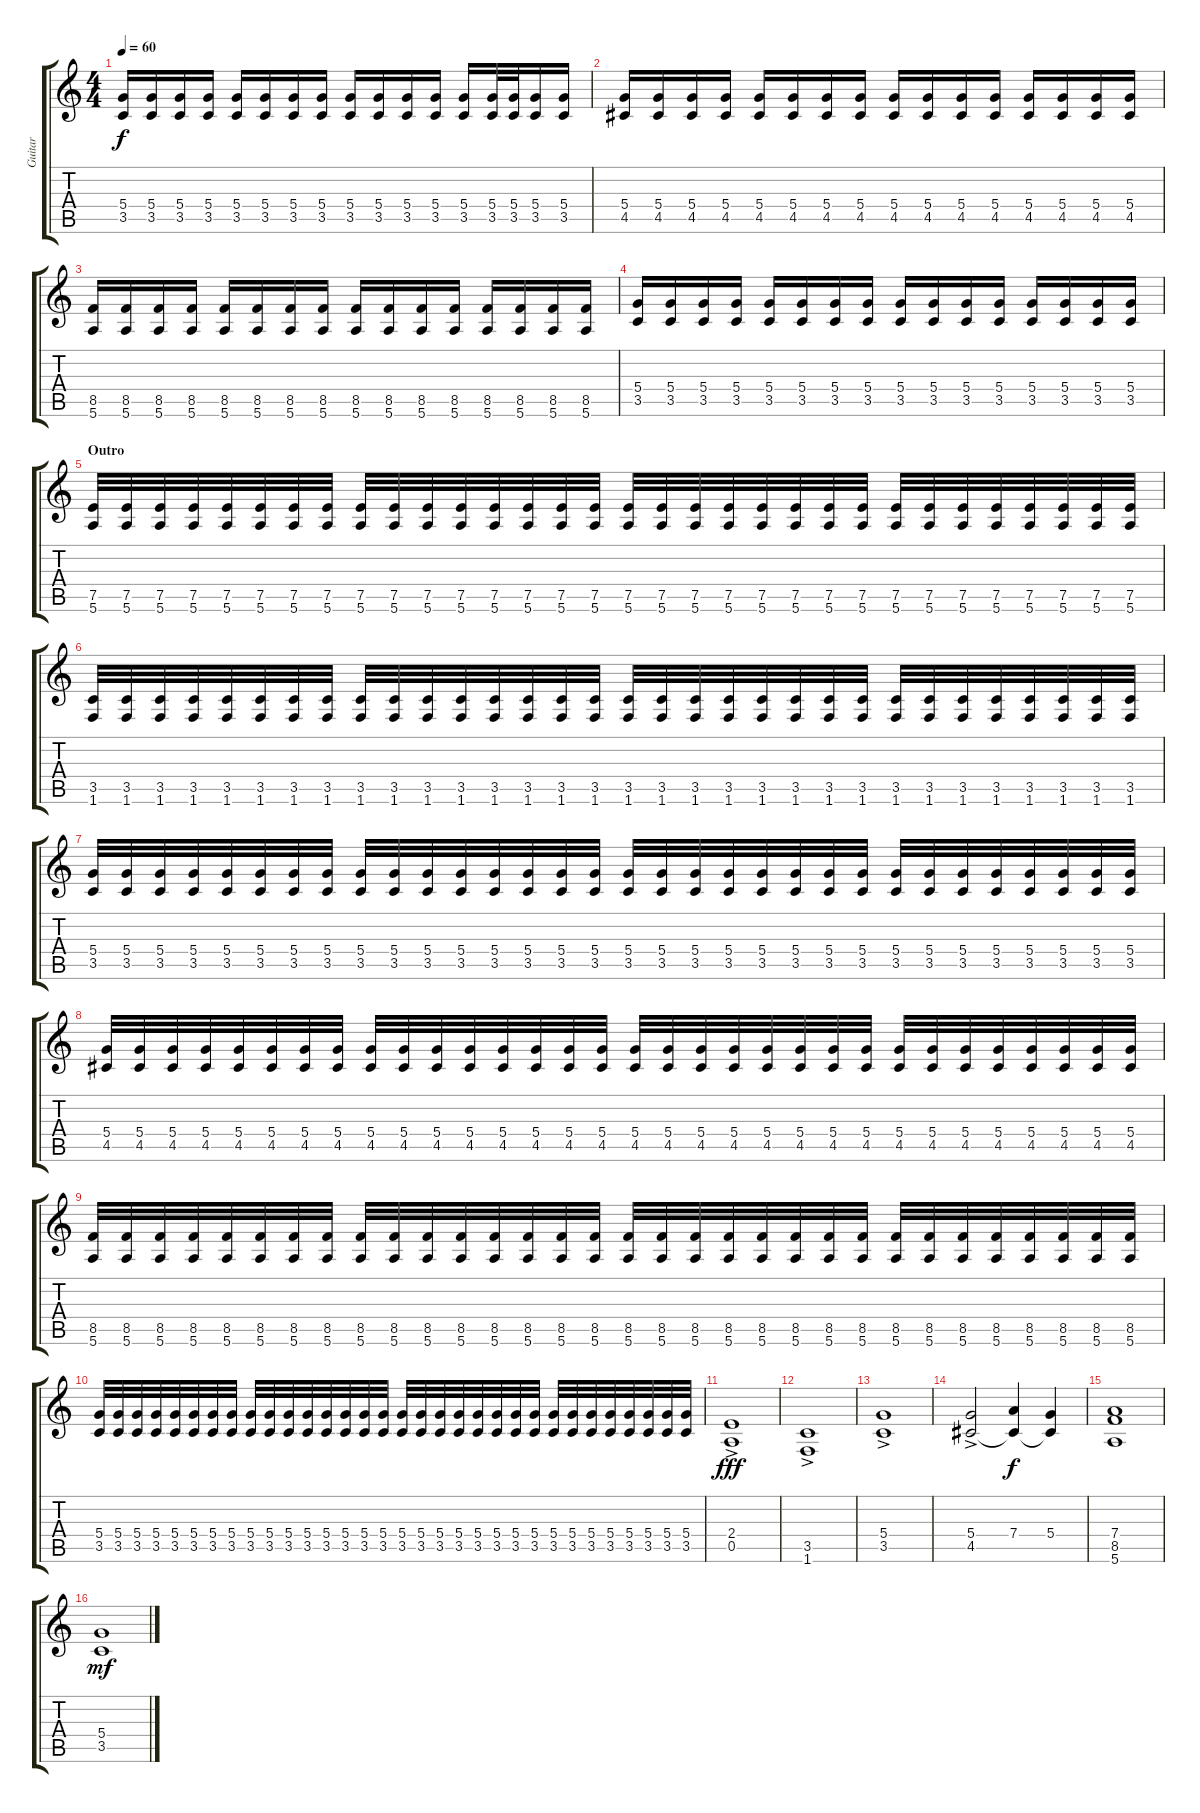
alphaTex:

\track ("Guitar" "Guitar") {instrument overdrivenguitar}
\staff {score tabs}
\tuning (E4 B3 G3 D3 A2 E2) {hide}
\ts (4 4)
\tempo 60
\clef g2
\ks c
(5.4 3.5).16{dy f} (5.4 3.5).16 (5.4 3.5).16 (5.4 3.5).16 (5.4 3.5).16 (5.4 3.5).16 (5.4 3.5).16 (5.4 3.5).16 (5.4 3.5).16 (5.4 3.5).16 (5.4 3.5).16 (5.4 3.5).16 (5.4 3.5).16 (5.4 3.5).32 (5.4 3.5).32 (5.4 3.5).16 (5.4 3.5).16 |
(5.4 4.5).16 (5.4 4.5).16 (5.4 4.5).16 (5.4 4.5).16 (5.4 4.5).16 (5.4 4.5).16 (5.4 4.5).16 (5.4 4.5).16 (5.4 4.5).16 (5.4 4.5).16 (5.4 4.5).16 (5.4 4.5).16 (5.4 4.5).16 (5.4 4.5).16 (5.4 4.5).16 (5.4 4.5).16 |
(8.5 5.6).16 (8.5 5.6).16 (8.5 5.6).16 (8.5 5.6).16 (8.5 5.6).16 (8.5 5.6).16 (8.5 5.6).16 (8.5 5.6).16 (8.5 5.6).16 (8.5 5.6).16 (8.5 5.6).16 (8.5 5.6).16 (8.5 5.6).16 (8.5 5.6).16 (8.5 5.6).16 (8.5 5.6).16 |
(5.4 3.5).16 (5.4 3.5).16 (5.4 3.5).16 (5.4 3.5).16 (5.4 3.5).16 (5.4 3.5).16 (5.4 3.5).16 (5.4 3.5).16 (5.4 3.5).16 (5.4 3.5).16 (5.4 3.5).16 (5.4 3.5).16 (5.4 3.5).16 (5.4 3.5).16 (5.4 3.5).16 (5.4 3.5).16 |
\section ("" "Outro")
(7.5 5.6).32 (7.5 5.6).32 (7.5 5.6).32 (7.5 5.6).32 (7.5 5.6).32 (7.5 5.6).32 (7.5 5.6).32 (7.5 5.6).32 (7.5 5.6).32 (7.5 5.6).32 (7.5 5.6).32 (7.5 5.6).32 (7.5 5.6).32 (7.5 5.6).32 (7.5 5.6).32 (7.5 5.6).32 (7.5 5.6).32 (7.5 5.6).32 (7.5 5.6).32 (7.5 5.6).32 (7.5 5.6).32 (7.5 5.6).32 (7.5 5.6).32 (7.5 5.6).32 (7.5 5.6).32 (7.5 5.6).32 (7.5 5.6).32 (7.5 5.6).32 (7.5 5.6).32 (7.5 5.6).32 (7.5 5.6).32 (7.5 5.6).32 |
(3.5 1.6).32 (3.5 1.6).32 (3.5 1.6).32 (3.5 1.6).32 (3.5 1.6).32 (3.5 1.6).32 (3.5 1.6).32 (3.5 1.6).32 (3.5 1.6).32 (3.5 1.6).32 (3.5 1.6).32 (3.5 1.6).32 (3.5 1.6).32 (3.5 1.6).32 (3.5 1.6).32 (3.5 1.6).32 (3.5 1.6).32 (3.5 1.6).32 (3.5 1.6).32 (3.5 1.6).32 (3.5 1.6).32 (3.5 1.6).32 (3.5 1.6).32 (3.5 1.6).32 (3.5 1.6).32 (3.5 1.6).32 (3.5 1.6).32 (3.5 1.6).32 (3.5 1.6).32 (3.5 1.6).32 (3.5 1.6).32 (3.5 1.6).32 |
(5.4 3.5).32 (5.4 3.5).32 (5.4 3.5).32 (5.4 3.5).32 (5.4 3.5).32 (5.4 3.5).32 (5.4 3.5).32 (5.4 3.5).32 (5.4 3.5).32 (5.4 3.5).32 (5.4 3.5).32 (5.4 3.5).32 (5.4 3.5).32 (5.4 3.5).32 (5.4 3.5).32 (5.4 3.5).32 (5.4 3.5).32 (5.4 3.5).32 (5.4 3.5).32 (5.4 3.5).32 (5.4 3.5).32 (5.4 3.5).32 (5.4 3.5).32 (5.4 3.5).32 (5.4 3.5).32 (5.4 3.5).32 (5.4 3.5).32 (5.4 3.5).32 (5.4 3.5).32 (5.4 3.5).32 (5.4 3.5).32 (5.4 3.5).32 |
(5.4 4.5).32 (5.4 4.5).32 (5.4 4.5).32 (5.4 4.5).32 (5.4 4.5).32 (5.4 4.5).32 (5.4 4.5).32 (5.4 4.5).32 (5.4 4.5).32 (5.4 4.5).32 (5.4 4.5).32 (5.4 4.5).32 (5.4 4.5).32 (5.4 4.5).32 (5.4 4.5).32 (5.4 4.5).32 (5.4 4.5).32 (5.4 4.5).32 (5.4 4.5).32 (5.4 4.5).32 (5.4 4.5).32 (5.4 4.5).32 (5.4 4.5).32 (5.4 4.5).32 (5.4 4.5).32 (5.4 4.5).32 (5.4 4.5).32 (5.4 4.5).32 (5.4 4.5).32 (5.4 4.5).32 (5.4 4.5).32 (5.4 4.5).32 |
(8.5 5.6).32 (8.5 5.6).32 (8.5 5.6).32 (8.5 5.6).32 (8.5 5.6).32 (8.5 5.6).32 (8.5 5.6).32 (8.5 5.6).32 (8.5 5.6).32 (8.5 5.6).32 (8.5 5.6).32 (8.5 5.6).32 (8.5 5.6).32 (8.5 5.6).32 (8.5 5.6).32 (8.5 5.6).32 (8.5 5.6).32 (8.5 5.6).32 (8.5 5.6).32 (8.5 5.6).32 (8.5 5.6).32 (8.5 5.6).32 (8.5 5.6).32 (8.5 5.6).32 (8.5 5.6).32 (8.5 5.6).32 (8.5 5.6).32 (8.5 5.6).32 (8.5 5.6).32 (8.5 5.6).32 (8.5 5.6).32 (8.5 5.6).32 |
(5.4 3.5).32 (5.4 3.5).32 (5.4 3.5).32 (5.4 3.5).32 (5.4 3.5).32 (5.4 3.5).32 (5.4 3.5).32 (5.4 3.5).32 (5.4 3.5).32 (5.4 3.5).32 (5.4 3.5).32 (5.4 3.5).32 (5.4 3.5).32 (5.4 3.5).32 (5.4 3.5).32 (5.4 3.5).32 (5.4 3.5).32 (5.4 3.5).32 (5.4 3.5).32 (5.4 3.5).32 (5.4 3.5).32 (5.4 3.5).32 (5.4 3.5).32 (5.4 3.5).32 (5.4 3.5).32 (5.4 3.5).32 (5.4 3.5).32 (5.4 3.5).32 (5.4 3.5).32 (5.4 3.5).32 (5.4 3.5).32 (5.4 3.5).32 |
(2.4{ac} 0.5{ac}).1{dy fff} |
(3.5{ac} 1.6{ac}).1 |
(5.4{ac} 3.5{ac}).1 |
(5.4{ac} 4.5{ac}).2 (7.4 4.5{t}).4{dy f} (5.4 4.5{t}).4 |
(7.4 8.5 5.6).1 |
(5.4 3.5).1{dy mf}
